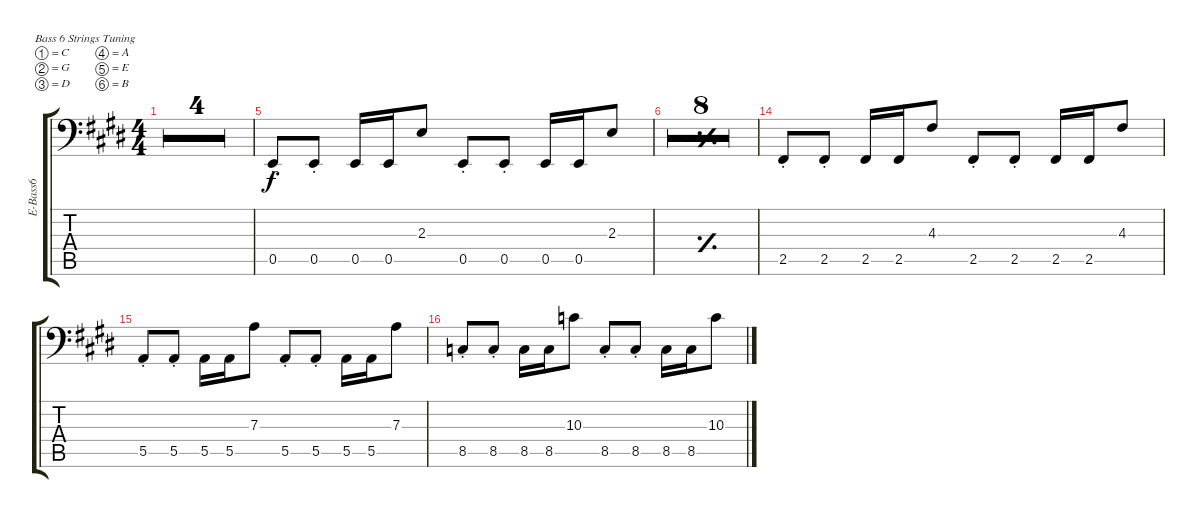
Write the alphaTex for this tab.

\defaultSystemsLayout 4
\bracketExtendMode groupsimilarinstruments
\otherSystemsTrackNameOrientation horizontal
\track ("Electric Bass" "E-Bass6") {multiBarRest instrument electricbassfinger}
\staff {score tabs}
\tuning (C3 G2 D2 A1 E1 B0)
\ts (4 4)
\tempo 104
\clef f4
\ks c#minor
r.1{dy f beam Down} |
r.1{beam Down} |
r.1{beam Down} |
r.1{beam Down} |
0.5{st acc forcenatural}.8{beam Up} 0.5{st acc forcenatural}.8{beam Up} 0.5{acc forcenatural}.16{beam Up} 0.5{acc forcenatural}.16{beam Up} 2.3{acc forcenatural}.8{beam Up} 0.5{st acc forcenatural}.8{beam Up} 0.5{st acc forcenatural}.8{beam Up} 0.5{acc forcenatural}.16{beam Up} 0.5{acc forcenatural}.16{beam Up} 2.3{acc forcenatural}.8{beam Up} |
\simile simple
|
|
|
|
|
|
|
|
\simile none
2.5{st acc #}.8{beam Up} 2.5{st acc #}.8{beam Up} 2.5{acc #}.16{beam Up} 2.5{acc #}.16{beam Up} 4.3{acc #}.8{beam Up} 2.5{st acc #}.8{beam Up} 2.5{st acc #}.8{beam Up} 2.5{acc #}.16{beam Up} 2.5{acc #}.16{beam Up} 4.3{acc #}.8{beam Up} |
5.5{st acc forcenatural}.8{beam Up} 5.5{st acc forcenatural}.8{beam Up} 5.5{acc forcenatural}.16{beam Down} 5.5{acc forcenatural}.16{beam Down} 7.3{acc forcenatural}.8{beam Down} 5.5{st acc forcenatural}.8{beam Up} 5.5{st acc forcenatural}.8{beam Up} 5.5{acc forcenatural}.16{beam Down} 5.5{acc forcenatural}.16{beam Down} 7.3{acc forcenatural}.8{beam Down} |
8.5{st acc forcenatural}.8{beam Up} 8.5{st acc forcenatural}.8{beam Up} 8.5{acc forcenatural}.16{beam Down} 8.5{acc forcenatural}.16{beam Down} 10.3{acc forcenatural}.8{beam Down} 8.5{st acc forcenatural}.8{beam Up} 8.5{st acc forcenatural}.8{beam Up} 8.5{acc forcenatural}.16{beam Down} 8.5{acc forcenatural}.16{beam Down} 10.3{acc forcenatural}.8{beam Down}
